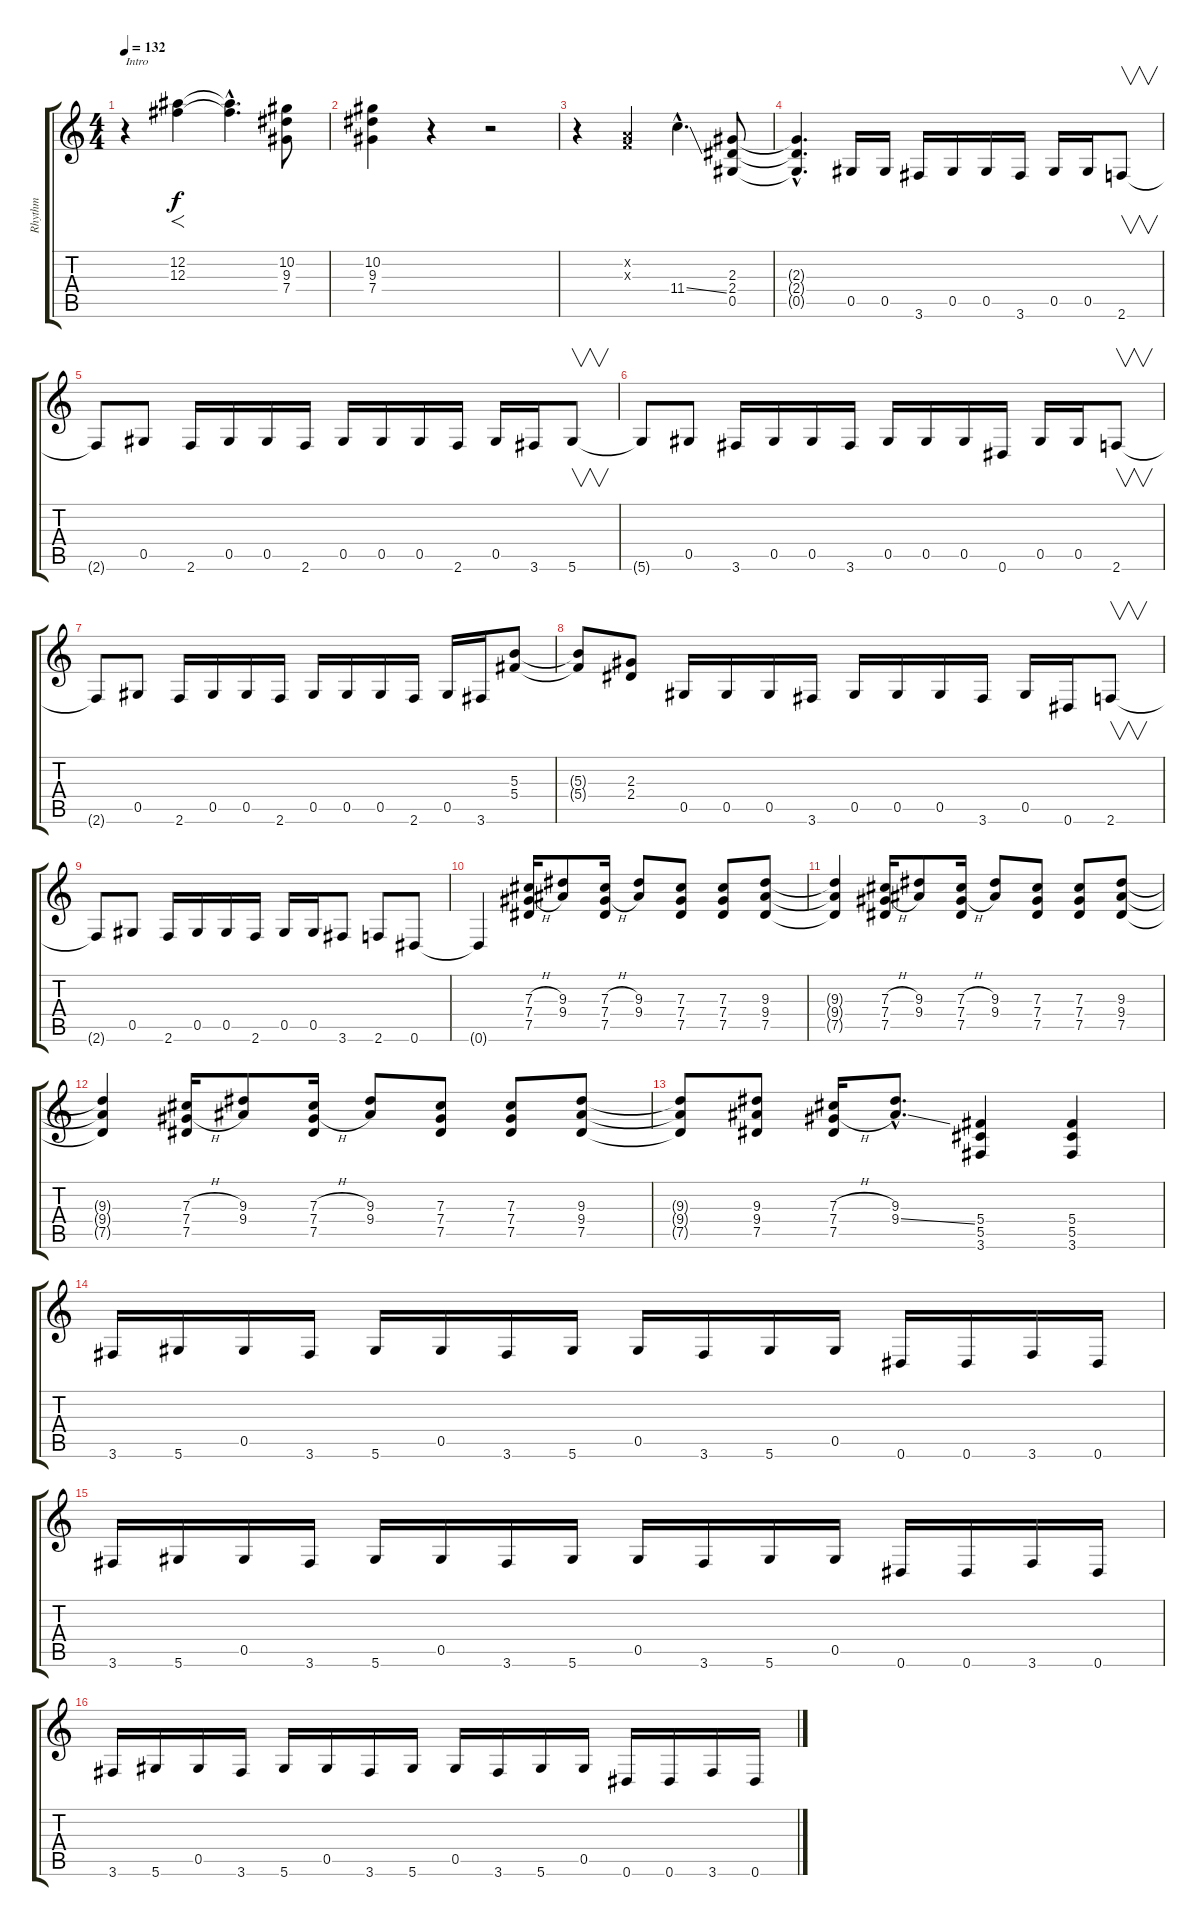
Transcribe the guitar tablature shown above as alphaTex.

\track ("Rhythm" "Rhythm") {instrument distortionguitar}
\staff {score tabs}
\tuning (Eb4 Bb3 Gb3 Db3 Ab2 Eb2) {hide}
\ts (4 4)
\tempo 132
\clef g2
\ks c
r.4{txt "Intro" dy f instrument distortionguitar} (12.2 12.3).4{f} (12.2{hac t} 12.3{hac t}).4{d} (10.2 9.3 7.4).8 |
(10.2 9.3 7.4).4 r.4 r.2 |
r.4 (-1.2{x} -1.3{x}).4 11.4{ss hac}.4{d} (2.3 2.4 0.5).8 |
(2.3{hac t} 2.4{hac t} 0.5{hac t}).4{d} 0.5.16 0.5.16 3.6.16 0.5.16 0.5.16 3.6.16 0.5.16 0.5.16 2.6.8{v} |
2.6{t}.8 0.5.8 2.6.16 0.5.16 0.5.16 2.6.16 0.5.16 0.5.16 0.5.16 2.6.16 0.5.16 3.6.16 5.6.8{v} |
5.6{t}.8 0.5.8 3.6.16 0.5.16 0.5.16 3.6.16 0.5.16 0.5.16 0.5.16 0.6.16 0.5.16 0.5.16 2.6.8{v} |
2.6{t}.8 0.5.8 2.6.16 0.5.16 0.5.16 2.6.16 0.5.16 0.5.16 0.5.16 2.6.16 0.5.16 3.6.16 (5.3 5.4).8 |
(5.3{t} 5.4{t}).8 (2.3 2.4).8 0.5.16 0.5.16 0.5.16 3.6.16 0.5.16 0.5.16 0.5.16 3.6.16 0.5.16 0.6.16 2.6.8{v} |
2.6{t}.8 0.5.8 2.6.16 0.5.16 0.5.16 2.6.16 0.5.16 0.5.16 3.6.8 2.6.8 0.6.8 |
0.6{t}.4 (7.3{h} 7.4{h} 7.5).16 (9.3 9.4).8 (7.3{h} 7.4{h} 7.5).16 (9.3 9.4).8 (7.3 7.4 7.5).8 (7.3 7.4 7.5).8 (9.3 9.4 7.5).8 |
(9.3{t} 9.4{t} 7.5{t}).4 (7.3{h} 7.4{h} 7.5).16 (9.3 9.4).8 (7.3{h} 7.4{h} 7.5).16 (9.3 9.4).8 (7.3 7.4 7.5).8 (7.3 7.4 7.5).8 (9.3 9.4 7.5).8 |
(9.3{t} 9.4{t} 7.5{t}).4 (7.3{h} 7.4{h} 7.5).16 (9.3 9.4).8 (7.3{h} 7.4{h} 7.5).16 (9.3 9.4).8 (7.3 7.4 7.5).8 (7.3 7.4 7.5).8 (9.3 9.4 7.5).8 |
(9.3{t} 9.4{t} 7.5{t}).8 (9.3 9.4 7.5).8 (7.3{h} 7.4{h} 7.5).16 (9.3{hac} 9.4{ss hac}).8{d} (5.4 5.5 3.6).4 (5.4 5.5 3.6).4 |
3.6.16 5.6.16 0.5.16 3.6.16 5.6.16 0.5.16 3.6.16 5.6.16 0.5.16 3.6.16 5.6.16 0.5.16 0.6.16 0.6.16 3.6.16 0.6.16 |
3.6.16 5.6.16 0.5.16 3.6.16 5.6.16 0.5.16 3.6.16 5.6.16 0.5.16 3.6.16 5.6.16 0.5.16 0.6.16 0.6.16 3.6.16 0.6.16 |
3.6.16 5.6.16 0.5.16 3.6.16 5.6.16 0.5.16 3.6.16 5.6.16 0.5.16 3.6.16 5.6.16 0.5.16 0.6.16 0.6.16 3.6.16 0.6.16
